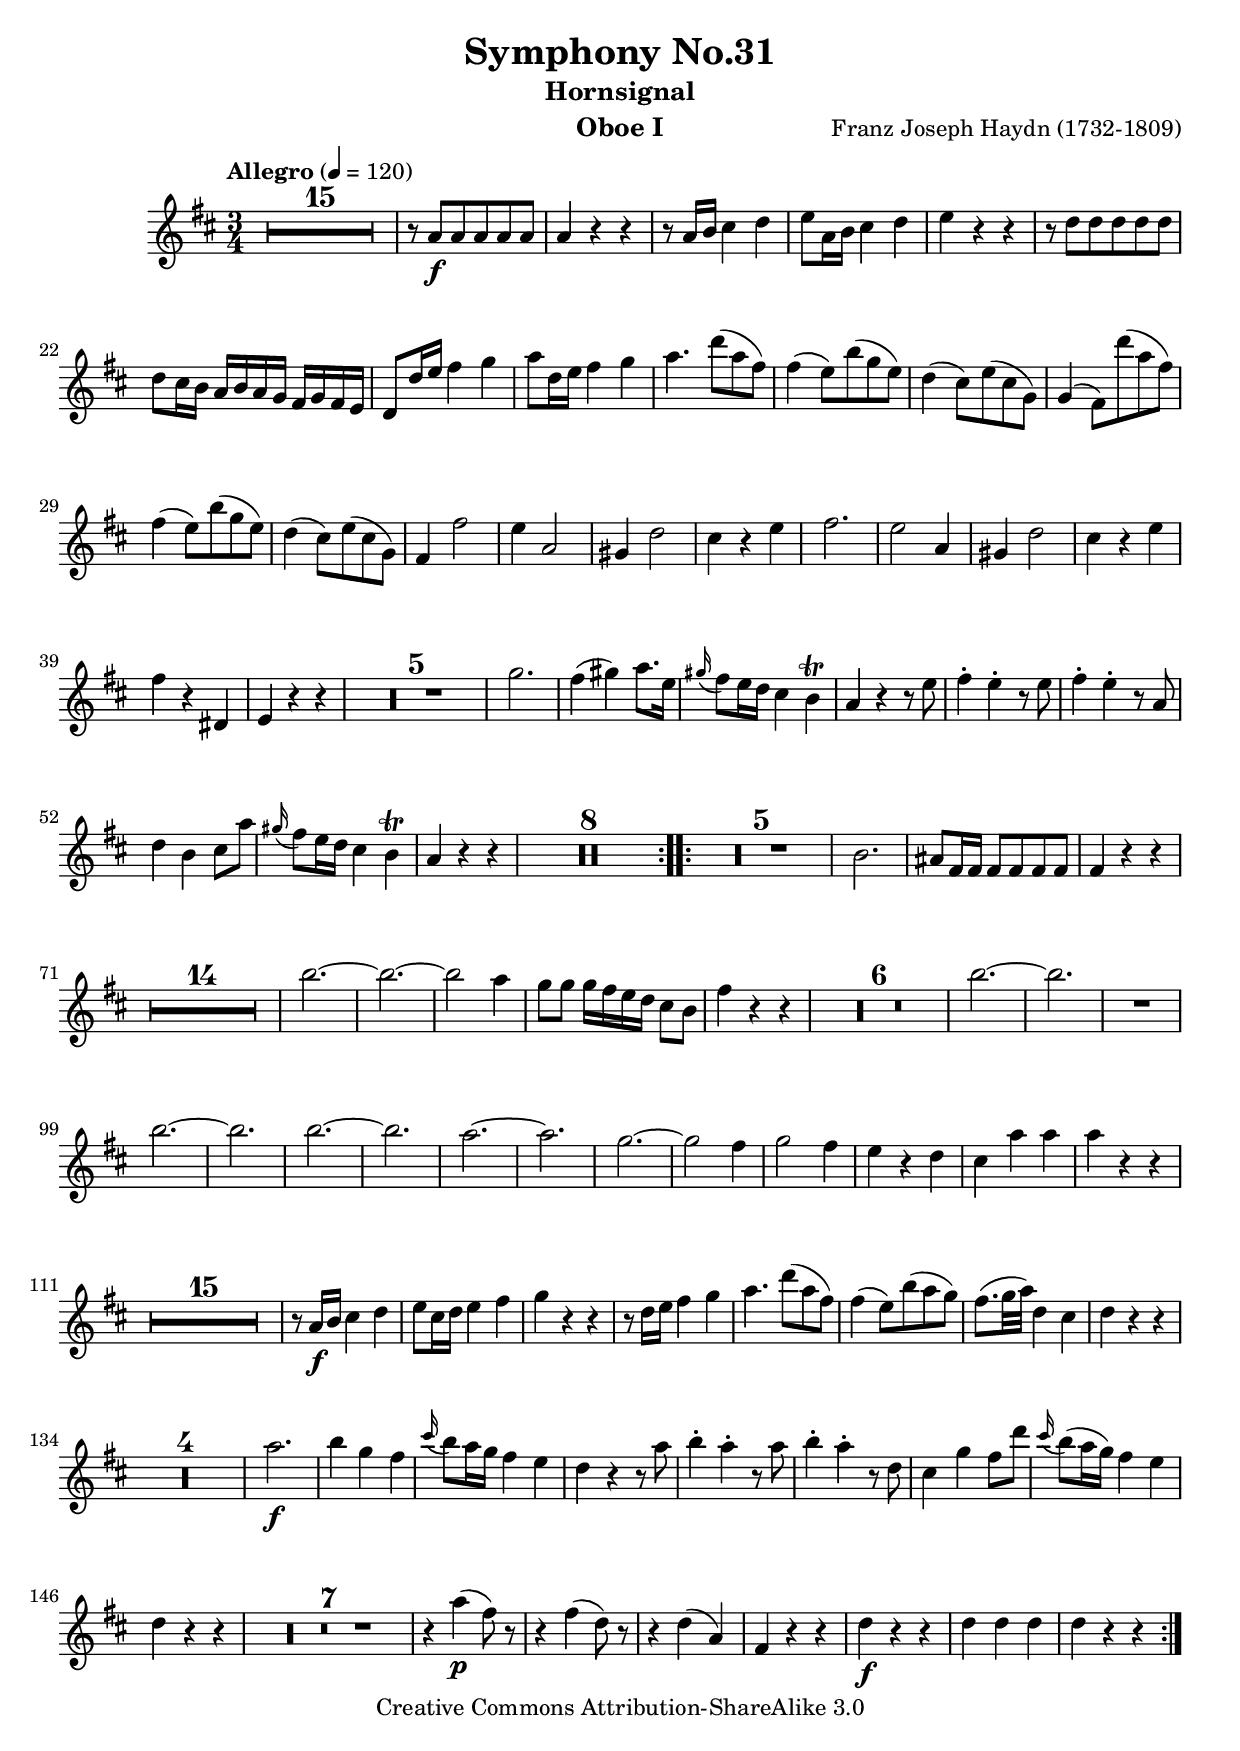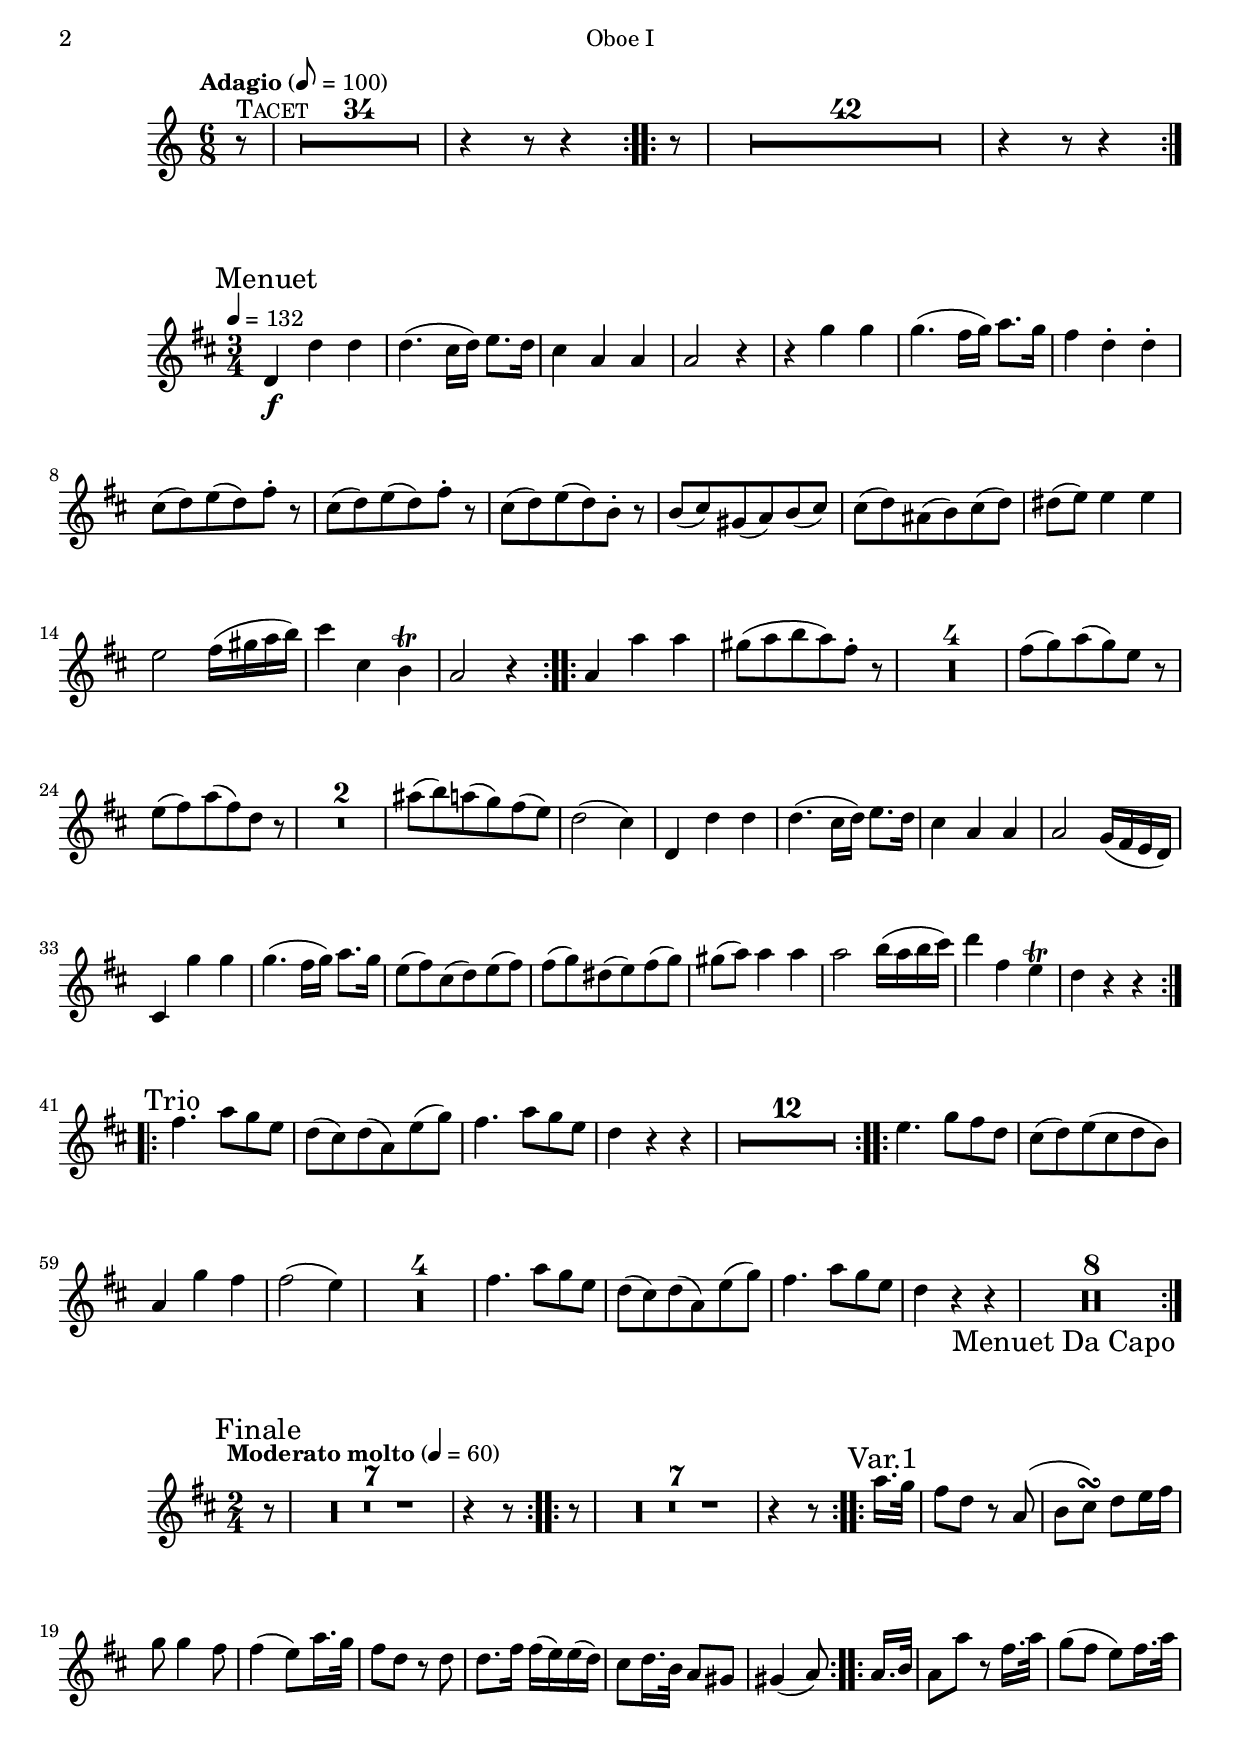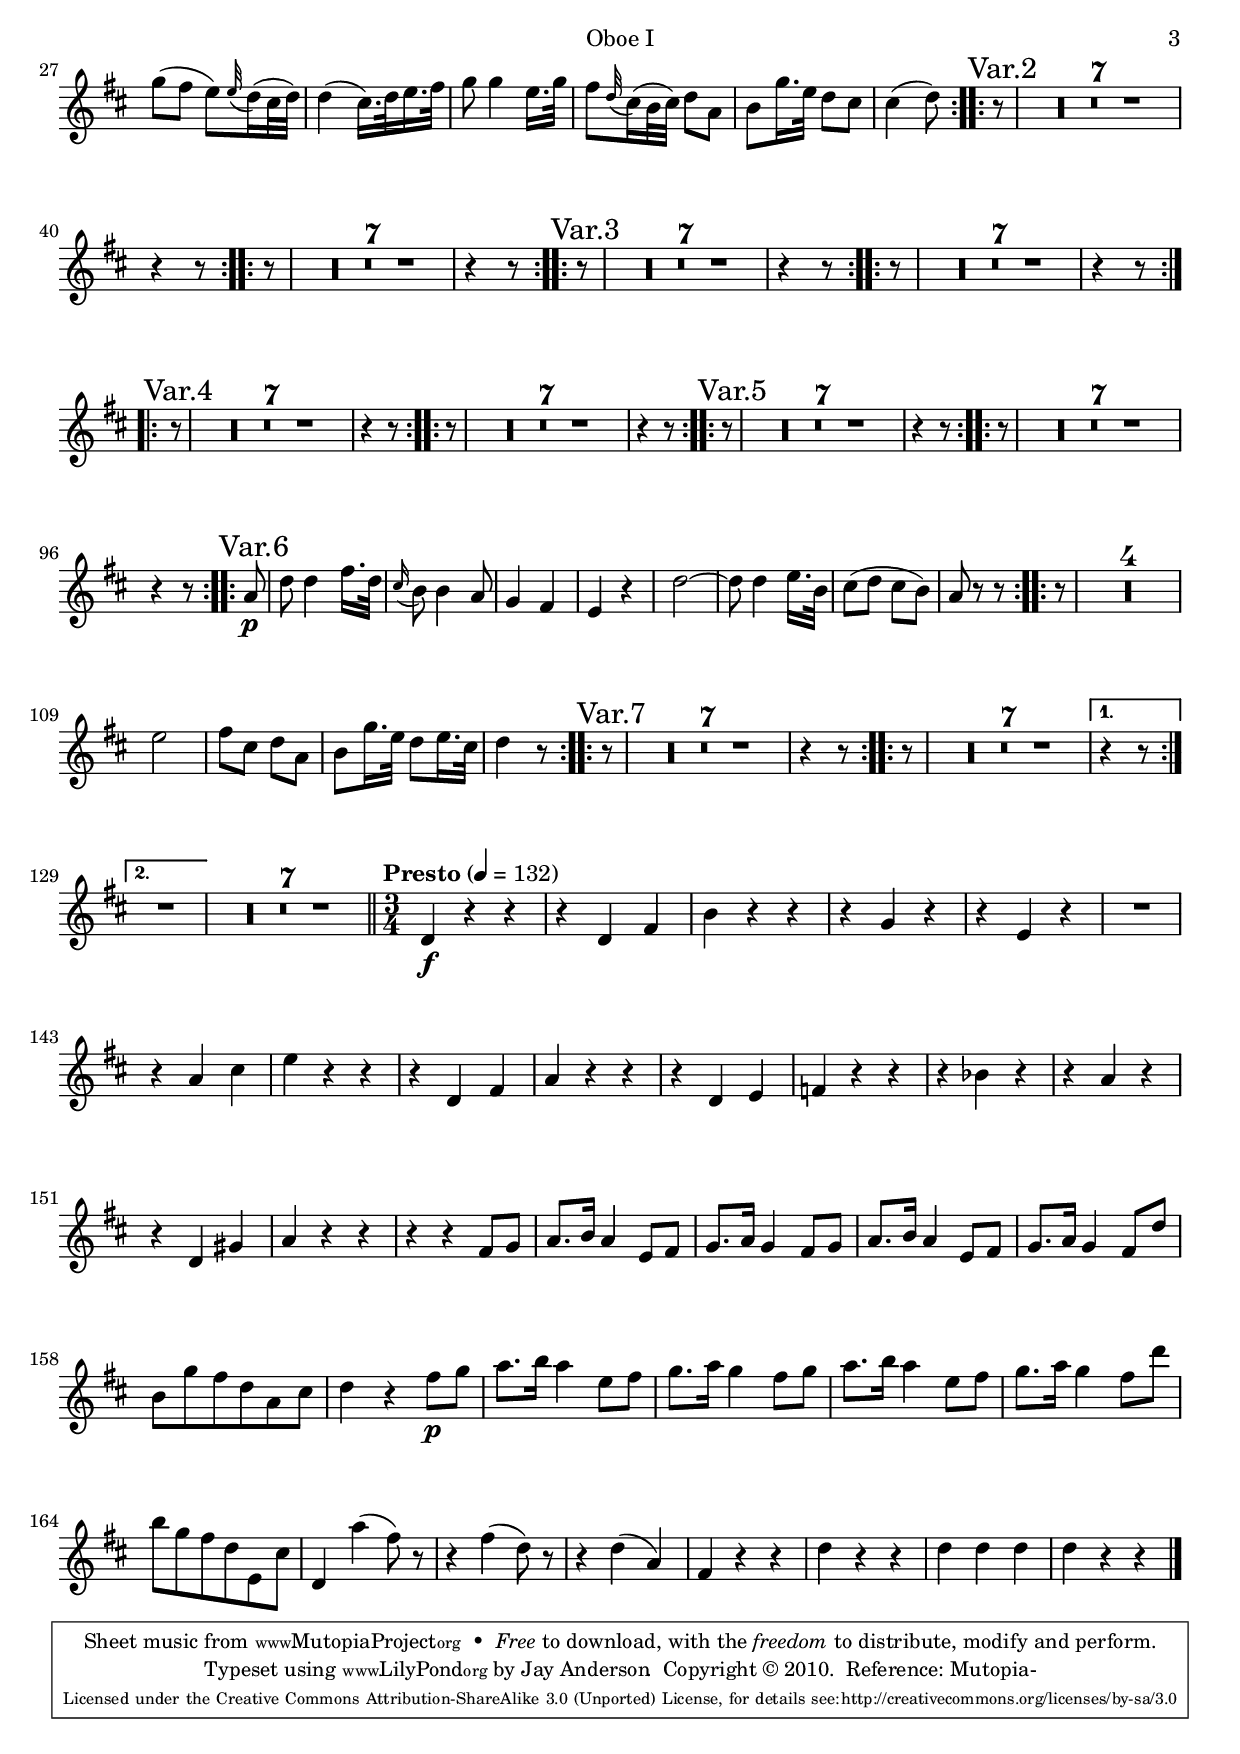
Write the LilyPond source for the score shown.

\version "2.14.1"

\include "defs.ily"
\version "2.14.1"

oboeOneMvtI = \relative c''
{
  \key d \major
  \repeat volta 2
  {
    R2.*15 |
    r8 a\f a a a a |
    a4 r r |
    r8 a16 b cis4 d |
    e8 a,16 b cis4 d |
    e r r |
    r8 d d d d d |
    d8 cis16 b a b a g fis g fis e |
    d8 d'16 e fis4 g |
    a8 d,16 e fis4 g |
    a4. d8( a fis) |
    fis4( e8) b'( g e) |
    d4( cis8) e( cis g) |
    g4( fis8) d''( a fis) |
    fis4( e8) b'( g e) |
    d4( cis8) e( cis g) |
    fis4 fis'2 |
    e4 a,2 |
    gis4 d'2 |
    cis4 r e |
    fis2. |
    e2 a,4 |
    gis4 d'2 |
    cis4 r e |
    fis r dis, |
    e r r |
    R2.*5 |
    g'2. |
    fis4( gis) a8. e16 |
    \appoggiatura gis16 fis8 e16 d cis4 b\trill |
    a4 r r8 e' |
    fis4-. e-. r8 e |
    fis4-. e-. r8 a, |
    d4 b cis8 a' |
    \appoggiatura gis16 fis8 e16 d cis4 b\trill |
    a4 r r |
    R2.*8 |
  }
  \repeat volta 2
  {
    R2.*5 |
    b2. |
    ais8 fis16 fis fis8 fis fis fis |
    fis4 r r |
    R2.*14 |
    b'2.~ |
    b~ |
    b2 a4 |
    g8 g g16 fis e d cis8 b |
    fis'4 r r |
    R2.*6 |
    b2.~ |
    b |
    R2. |
    b2.~ |
    b |
    b~ |
    b |
    a~ |
    a |
    g~ |
    g2 fis4 |
    g2 fis4 |
    e4 r d |
    cis a' a |
    a r r |
    R2.*15 |
    r8 a,16\f b cis4 d |
    e8 cis16 d e4 fis |
    g r r |
    r8 d16 e fis4 g |
    a4. d8( a fis) |
    fis4( e8) b'( a g) |
    fis8.( g32 a) d,4 cis |
    d r r |
    R2.*4 |
    a'2.\f |
    b4 g fis |
    \appoggiatura cis'16 b8 a16 g fis4 e |
    d r r8 a' |
    b4-. a-. r8 a |
    b4-. a-. r8 d, |
    cis4 g' fis8 d' |
    \appoggiatura cis16 b8( a16 g) fis4 e |
    d r r |
    R2.*7 |
    r4 a'(\p fis8) r |
    r4 fis( d8) r |
    r4 d( a) |
    fis r r |
    d'\f r r |
    d d d |
    d r r |
  }
}

oboeOneMvtII =
{
  s1*0^\tacet
  \repeat volta 2
  {
    r8 |
    R2.*34 |
    r4 r8 r4
  }
  \repeat volta 2
  {
    r8 | \noBreak
    R2.*42 |
    r4 r8 r4
  }
}

oboeOneMvtIII = \relative c'
{
  \key d \major
  \repeat volta 2
  {
    d4\f d' d |
    d4.( cis16 d) e8. d16 |
    cis4 a a |
    a2 r4 |
    r4 g' g |
    g4.( fis16 g) a8. g16 |
    fis4 d-. d-. |
    \repeat unfold 2 {cis8( d) e( d) fis-. r |}
    cis( d) e( d) b-. r |
    b( cis) gis( a) b( cis) |
    cis( d) ais( b) cis( d) |
    dis( e) e4 e |
    e2 fis16( gis a b) |
    cis4 cis, b\trill | %Should this have a trill?
    a2 r4 |
  }
  \repeat volta 2
  {
    a4 a' a |
    gis8( a b a) fis-. r |
    R2.*4 |
    fis8( g) a( g) e r |
    e( fis) a( fis) d r |
    R2.*2 |
    ais'8( b) a( g) fis( e) |
    d2( cis4) |
    d, d' d |
    d4.( cis16 d) e8. d16 |
    cis4 a a |
    a2 g16( fis e d) |
    cis4 g'' g |
    g4.( fis16 g) a8. g16 |
    e8( fis) cis( d) e( fis) |
    fis( g) dis( e) fis( g) |
    gis( a) a4 a |
    a2 b16( a b cis) |
    d4 fis, e\trill | %Added trill again.
    d r r |
  }
  \repeat volta 2
  {
    fis4. a8 g e |
    d( cis) d( a) e'( g) |
    fis4. a8 g e |
    d4 r r |
    R2.*12 |
  }
  \repeat volta 2
  {
    e4. g8 fis d |
    cis( d) e( cis d b) |
    a4 g' fis |
    fis2( e4) |
    R2.*4 |
    fis4. a8 g e |
    d( cis) d( a) e'( g) |
    fis4. a8 g e |
    d4 r r |
    R2.*8 |
  }
}

oboeOneMvtIV = \relative c'''
{
  \key d \major
  %Intro
  \repeat volta 2
  {
    r8 |
    R2*7 |
    r4 r8
  }
  \repeat volta 2
  {
    r8 |
    R2*7 |
    r4 r8
  }
  %Var.1
  \repeat volta 2
  {
    a16. g32 |
    fis8 d r a( |
    b cis\turn) d8 e16 fis |
    g8 g4 fis8 |
    fis4( e8) a16. g32 |
    fis8 d r d |
    d8. fis16 fis( e) e( d) |
    cis8 d16. b32 a8 gis |
    gis4( a8)
  }
  \repeat volta 2
  {
    a16. b32 |
    a8 a' r fis16. a32 |
    g8( fis e) fis16. a32 |
    g8( fis e) \appoggiatura e32 d16( cis32 d) |
    d4( cis16.) d32 e16. fis32 |
    g8 g4 e16. g32 |
    fis8 \appoggiatura d32 cis16( b32 cis) d8 a |
    b g'16. e32 d8 cis |
    cis4( d8)
  }
  %Var.2-5
  \repeat unfold 4
  {
    \repeat volta 2
    {
      r8 |
      R2*7 |
      r4 r8
    }
    \repeat volta 2
    {
      r8 |
      R2*7 |
      r4 r8
    }
  }
  %Var.6
  \repeat volta 2
  {
    a8\p |
    d d4 fis16. d32 |
    \appoggiatura cis16 b8 b4 a8 |
    g4 fis |
    e r |
    d'2~ |
    d8 d4 e16. b32 |
    cis8( d cis b) |
    a r r
  }
  \repeat volta 2
  {
    r8 |
    R2*4 |
    e'2 |
    fis8 cis d a |
    b g'16. e32 d8 e16. cis32 |
    d4 r8
  }
  %Var.7
  \repeat volta 2
  {
    r8 |
    R2*7 |
    r4 r8
  }
  \repeat volta 2
  {
    r8 |
    R2*7 |
  }
  \alternative
  {
    {r4 r8}
    {R2 |}
  }
  R2*7 |

  %Presto
  %3/4
  d,4\f r r |
  r d fis |
  b r r |
  r g r |
  r e r |
  R2. |
  r4 a cis |
  e r r |
  r d, fis |
  a r r |
  r d, e |
  f r r |
  r bes r |
  r a r |
  r d, gis |
  a r r |
  r r fis8 g |
  a8. b16 a4 e8 fis |
  g8. a16 g4 fis8 g |
  a8. b16 a4 e8 fis |
  g8. a16 g4 fis8 d' |
  b g' fis d a cis |
  d4 r fis8\p g |
  a8. b16 a4 e8 fis |
  g8. a16 g4 fis8 g |
  a8. b16 a4 e8 fis |
  g8. a16 g4 fis8 d' |
  b g fis d e, cis' |
  d,4 a''( fis8) r |
  r4 fis( d8) r |
  r4 d( a) |
  fis r r |
  d' r r |
  d d d |
  d r r |
}

instrument = "Oboe I"
\include "header.ily"

\score { \new Staff { << \oboeOneMvtI \outlineMvtI >> } }
\score { \new Staff { << \oboeOneMvtII \outlineMvtII >> } }
\score { \new Staff { << \oboeOneMvtIII \outlineMvtIII >> } }
\score { \new Staff { << \oboeOneMvtIV \outlineMvtIV >> } }
